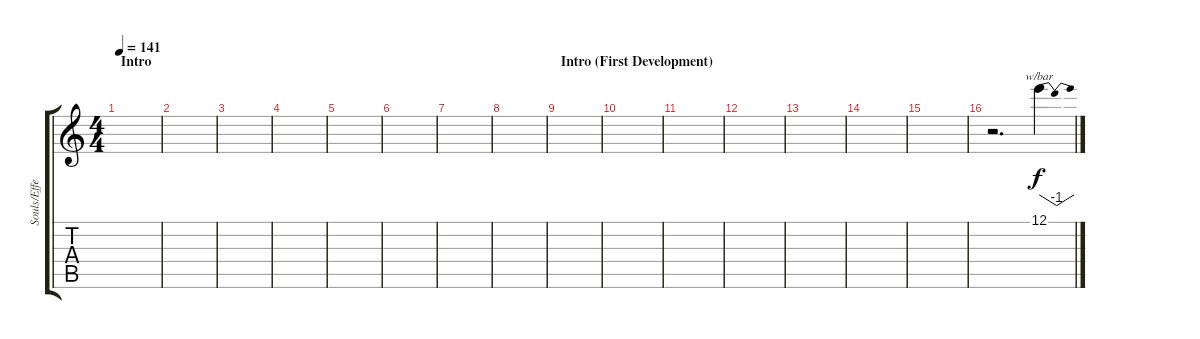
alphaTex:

\track ("Souls/Effect Track" "Souls/Effe") {instrument guitarharmonics}
\staff {score tabs}
\tuning (E4 B3 G3 D3 A2 E2) {hide}
\ts (4 4)
\section ("" "Intro")
\tempo 141
\clef g2
\ks c
|
|
|
|
|
|
|
|
\section ("" "Intro (First Development)")
|
|
|
|
|
|
|
r.2{d} 12.1.4{tbe (dip default 0 0 30 -4 60 0)}
